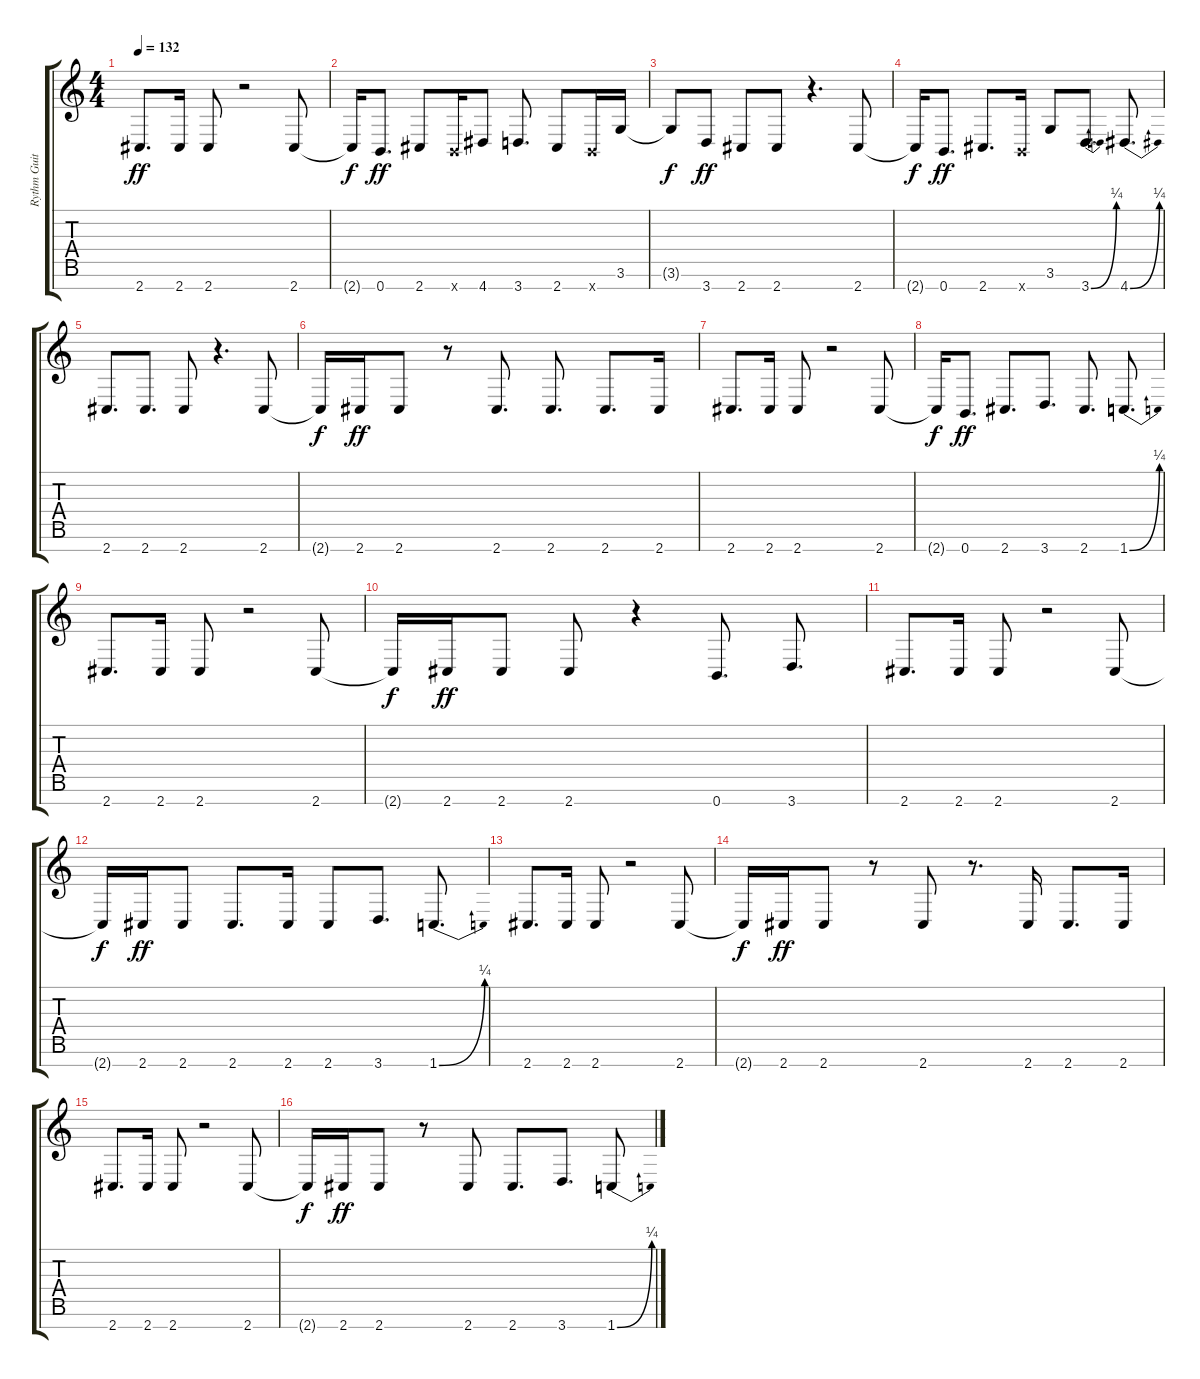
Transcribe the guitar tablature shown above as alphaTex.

\track ("Rythm Guitar #1" "Rythm Guit") {instrument distortionguitar}
\staff {score tabs}
\tuning (E4 B3 G3 D3 A2 E2 B1) {hide}
\ts (4 4)
\tempo 132
\clef g2
\ks c
2.7.8{d dy ff} 2.7.16 2.7.8 r.2 2.7.8 |
2.7{t}.16{dy f} 0.7.8{d dy ff} 2.7.8 0.7{x}.16 4.7.8 3.7.8{d} 2.7.8 0.7{x}.16 3.6.16 |
3.6{t}.8{dy f} 3.7.8{dy ff} 2.7.8 2.7.8 r.4{d} 2.7.8 |
2.7{t}.16{dy f} 0.7.8{d dy ff} 2.7.8{d} 0.7{x}.16 3.6.8 3.7{be (bend 0 0 60 1)}.8{d} 4.7{be (bend 0 0 60 1)}.8{d} |
2.7.8{d} 2.7.8{d} 2.7.8 r.4{d} 2.7.8 |
2.7{t}.16{dy f} 2.7.16{dy ff} 2.7.8 r.8 2.7.8{d} 2.7.8{d} 2.7.8{d} 2.7.16 |
2.7.8{d} 2.7.16 2.7.8 r.2 2.7.8 |
2.7{t}.16{dy f} 0.7.8{d dy ff} 2.7.8{d} 3.7.8{d} 2.7.8{d} 1.7{be (bend 0 0 60 1)}.8{d} |
2.7.8{d} 2.7.16 2.7.8 r.2 2.7.8 |
2.7{t}.16{dy f} 2.7.16{dy ff} 2.7.8 2.7.8 r.4 0.7.8{d} 3.7.8{d} |
2.7.8{d} 2.7.16 2.7.8 r.2 2.7.8 |
2.7{t}.16{dy f} 2.7.16{dy ff} 2.7.8 2.7.8{d} 2.7.16 2.7.8 3.7.8{d} 1.7{be (bend 0 0 60 1)}.8{d} |
2.7.8{d} 2.7.16 2.7.8 r.2 2.7.8 |
2.7{t}.16{dy f} 2.7.16{dy ff} 2.7.8 r.8 2.7.8 r.8{d} 2.7.16 2.7.8{d} 2.7.16 |
2.7.8{d} 2.7.16 2.7.8 r.2 2.7.8 |
2.7{t}.16{dy f} 2.7.16{dy ff} 2.7.8 r.8 2.7.8 2.7.8{d} 3.7.8{d} 1.7{be (bend 0 0 60 1)}.8
